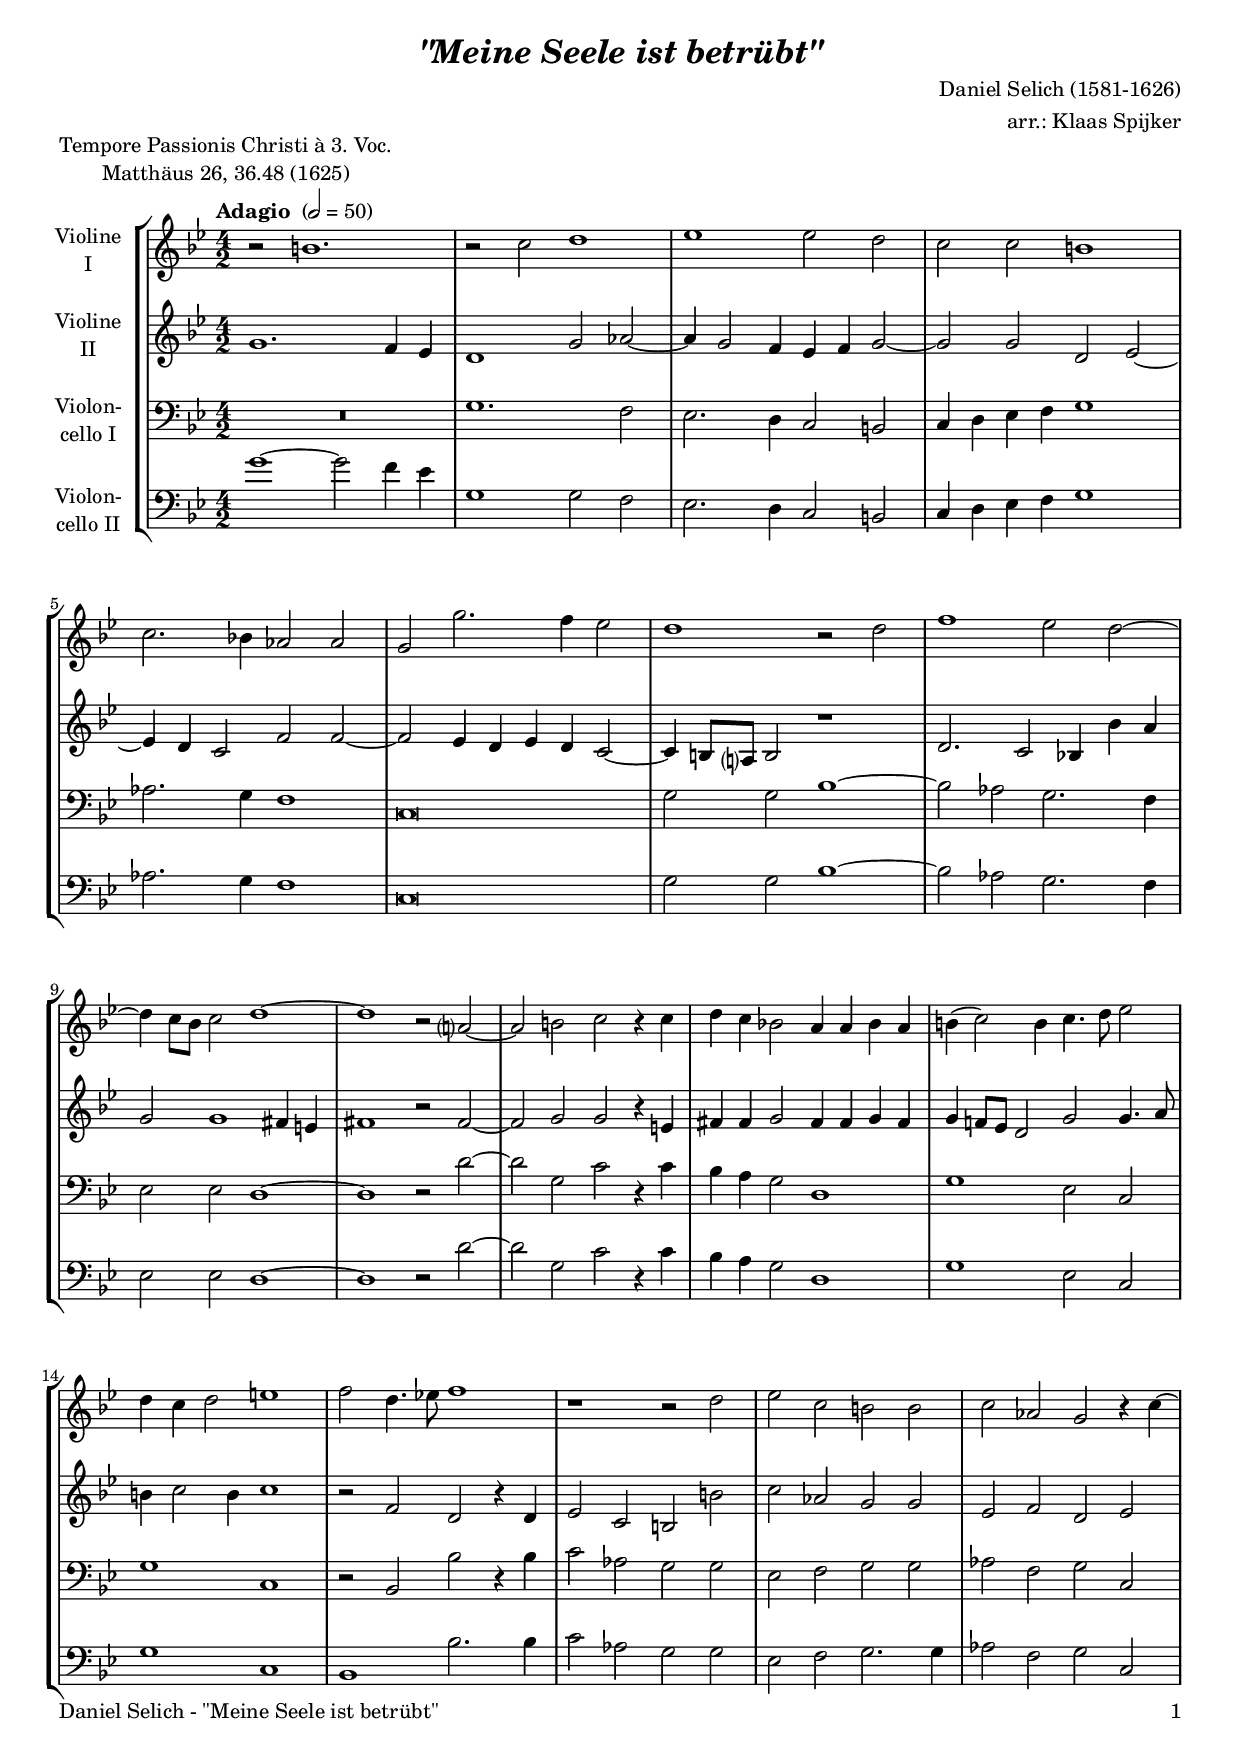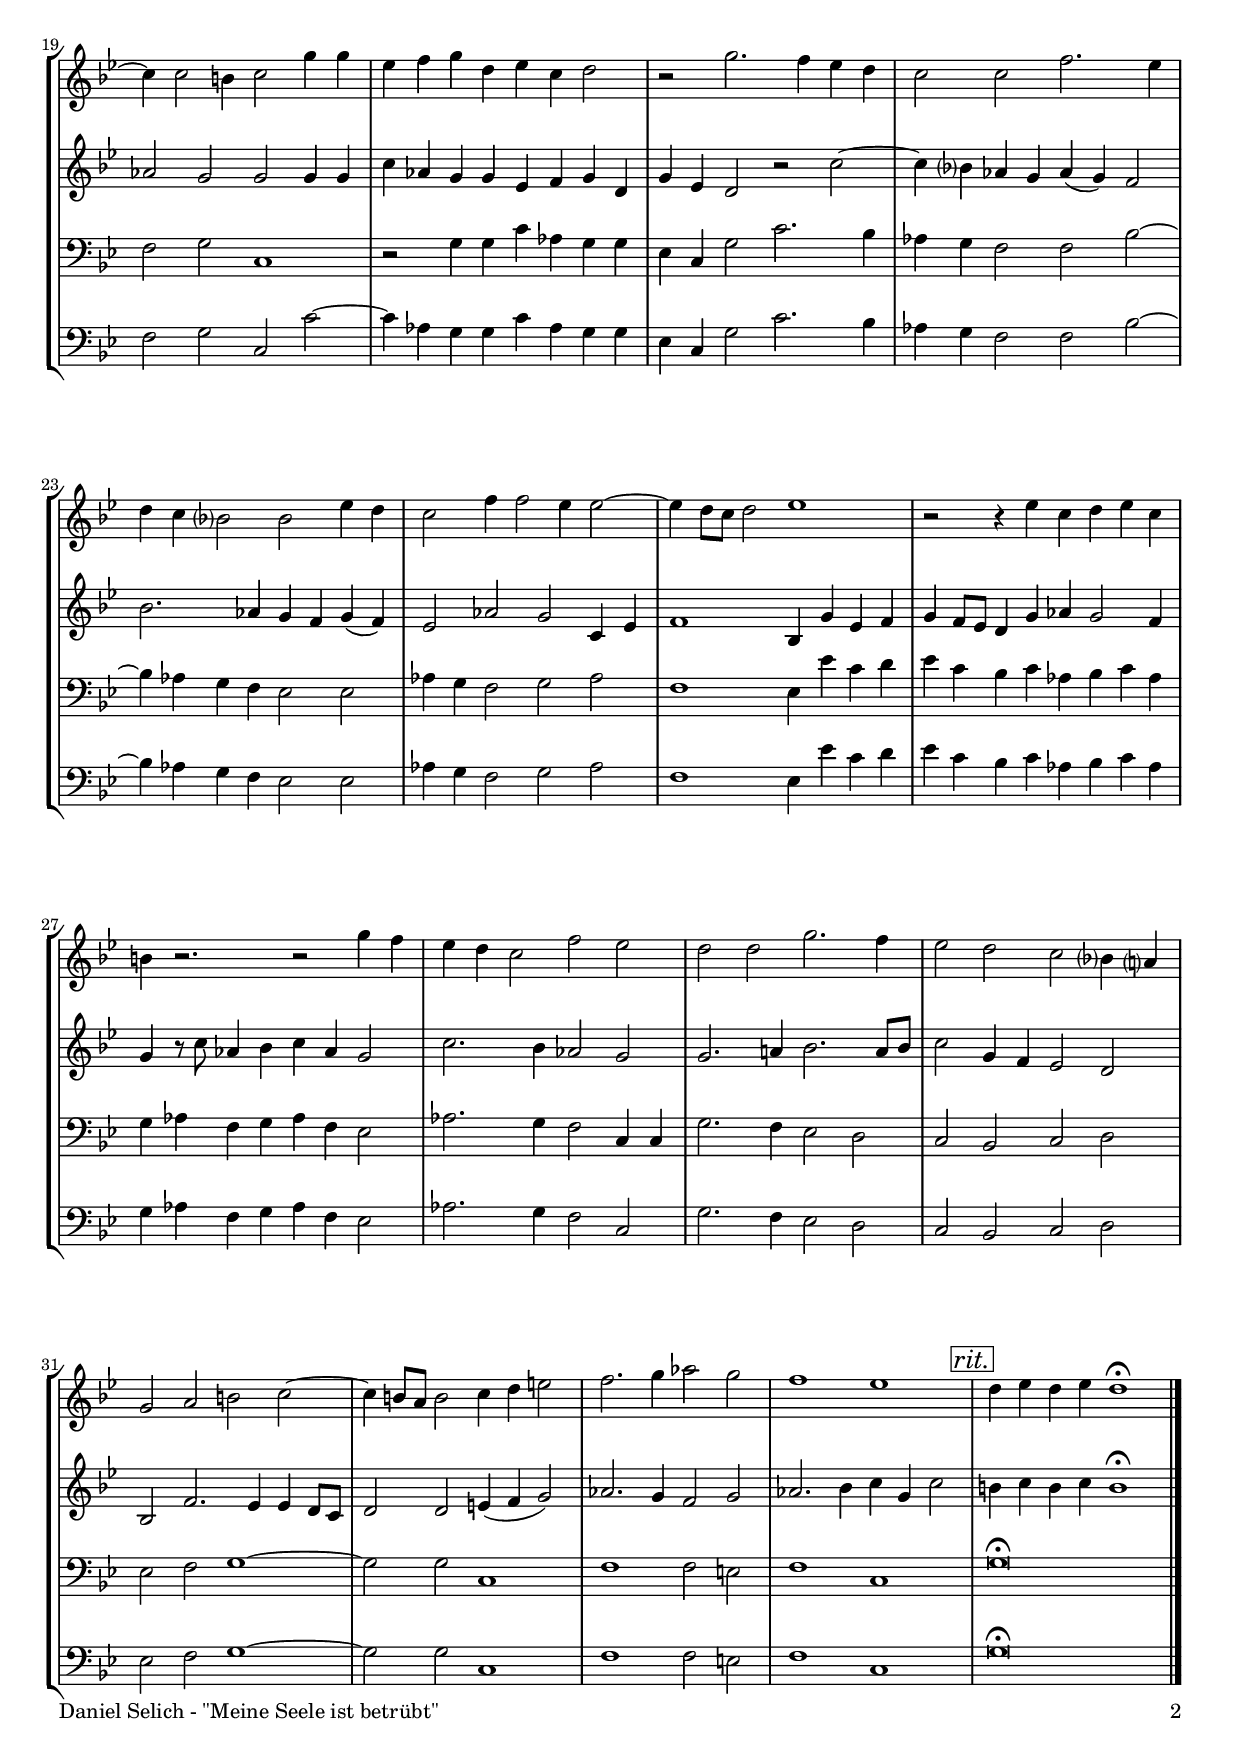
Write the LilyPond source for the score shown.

\version "2.24.1"
\include "deutsch.ly"

#(set-global-staff-size 18)

\header {
  title     = \markup \bold \italic "\"Meine Seele ist betrübt\""
  composer  = "Daniel Selich (1581-1626)"
  arranger  = "arr.: Klaas Spijker"
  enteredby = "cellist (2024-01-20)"
  piece     = \markup \center-column {
    "Tempore Passionis Christi à 3. Voc."
    "Matthäus 26, 36.48 (1625)"
  }
}

voiceconsts = {
  \key d \minor
  \time 4/2
  \clef "treble"
%  \numericTimeSignature
  \compressEmptyMeasures
  % Set default beaming for all staves
%  \set Timing.beamExceptions = #'()
%  \set Timing.baseMoment     = #(ly:make-moment 1 4)
%  \set Timing.beatStructure  = #'(1 1 1)
  \tempo "Adagio " 2=50
}

mist = "string ensemble 1"
mivl = "violin"
miba = "cello"
mipz = "pizzicato strings"

rit = \mark \markup \box \italic "rit."

va = \relative c' {
  \voiceconsts

  r2 fis1.
  r2 g a1
  b b2 a
  g g fis1
  g2. f!4 es2 es

  d d'2. c4 b2
  a1 r2 a
  c1 b2 a~

  a4 g8 f g2 a1~
  a r2 e?~
  e fis2 g r4 g
  a g f!2 e4 e f e

  fis( g2) fis4 g4. a8 b2
  a4 g a2 h1
  c2 a4. b!8 c1
  r r2 a

  b g fis fis
  g es d r4 g~
  g g2 fis4 g2 d'4 d
  b c d a b g a2

  r d2. c4 b a
  g2 g c2. b4
  a g f?2 f b4 a
  g2 c4 c2 b4 b2~
  b4 a8 g a2 b1
  r2 r4 b g a b g
  fis r2. r2 d'4 c
  b a g2 c b
  a a d2. c4

  b2 a g f?4 e?
  d2 e fis g~
  g4 fis8 e fis2 g4 a h2
  
  c2. d4 es2 d
  c1 b \rit
  a4 b a b a1\fermata \bar "|."
}

vb = \relative c' {
  \voiceconsts

  d1. c4 b
  a1 d2 es~
  es4 d2 c4 b c d2~
  d d a b~
  b4 a g2 c c~

  c b4 a b a g2~
  g4 fis8 e? fis2 r1
  a2. g2 f!4 f' e

  d2 d1 cis4 h
  cis1 r2 cis~
  cis d d r4 h
  cis cis d2 cis4 cis d cis

  d4 c!8 b a2 d d4. e8
  fis4 g2 fis4 g1
  r2 c, a r4 a
  b2 g fis fis'

  g es d d
  b c a b
  es d d d4 d
  g es d d b c d a

  d b a2 r g'~
  g4 f? es d es( d) c2
  f2. es4 d c d( c)

  b2 es d g,4 b
  c1 f,4 d' b c
  d c8 b a4 d es d2 c4

  d r8 g es4 f g es d2
  g2. f4 es2 d
  d2. e!4 f2. e8 f

  g2 d4 c b2 a
  f c'2. b4 b a8 g
  a2 a h4( c d2)

  es2. d4 c2 d
  es2. f4 g d g2 \rit
  fis4 g fis g fis1\fermata \bar "|."
}

vc = \relative c {
  \voiceconsts
  \clef "bass"

  R\breve
  d1. c2
  b2. a4 g2 fis
  g4 a b c d1
  es2. d4 c1

  g\breve
  d'2 d f1~
  f2 es d2. c4

  b2 b a1~
  a r2 a'~
  a d, g r4 g
  f e d2 a1

  d b2 g
  d'1 g,
  r2 f f' r4 f
  g2 es d d

  b c d d
  es c d g,
  c d g,1
  r2 d'4 d g es d d

  b g d'2 g2. f4
  es d c2 c f2~
  f4 es d c b2 b

  es4 d c2 d es
  c1 b4 b' g a
  b g f g es f g es

  d es c d es c b2
  es2. d4 c2 g4 g
  d'2. c4 b2 a

  g f g a
  b c d1~
  d2 d g,1

  c c2 h
  c1 g \rit
  d'\breve\fermata \bar "|."
}

vd = \relative c' {
  \voiceconsts
  \clef "bass"

  d1~ d2 c4 b
  d,1 d2 c
  b2. a4 g2 fis
  g4 a b c d1
  es2. d4 c1

  g\breve
  d'2 d f1~
  f2 es d2. c4

  b2 b a1~
  a r2 a'~
  a d, g r4 g
  f e d2 a1

  d b2 g
  d'1 g,
  f f'2. f4
  g2 es d d

  b c d2. d4
  es2 c d g,
  c d g, g'~
  g4 es d d g es d d

  b g d'2 g2. f4

  es d c2 c f~
  f4 es d c b2 b

  es4 d c2 d es
  c1 b4 b' g a
  b g f g es f g es
  d es c d es c b2
  es2. d4 c2 g
  d'2. c4 b2 a

  g f g a
  b c d1~
  d2 d g,1

  c c2 h
  c1 g \rit
  d'\breve\fermata \bar "|."
}


music = \new StaffGroup <<
      \new Staff {
	\set Staff.midiInstrument = \mivl
	\set Staff.instrumentName = \markup \center-column { "Violine" "I" }
	\transpose d g { \va }
      }

      \new Staff {
	\set Staff.midiInstrument = \mivl
	\set Staff.instrumentName = \markup \center-column { "Violine" "II" }
	\transpose d g { \vb }
      }

      \new Staff {
	\set Staff.midiInstrument = \miba
	\set Staff.instrumentName = \markup \center-column { "Violon-" "cello I" }
	\transpose d g { \vc }
      }

      \new Staff {
	\set Staff.midiInstrument = \miba
	\set Staff.instrumentName = \markup \center-column { "Violon-" "cello II" }
	\transpose d g { \vd }
      }
>>

\book {
  \paper {
    print-page-number = ##t
    print-first-page-number = ##t
    ragged-last-bottom = ##f
    oddHeaderMarkup = \markup \null
    evenHeaderMarkup = \markup \null
    oddFooterMarkup = \markup {
      \fill-line {
        \if \should-print-page-number
        "Daniel Selich - \"Meine Seele ist betrübt\"" \fromproperty #'page:page-number-string
      }
    }
    evenFooterMarkup = \oddFooterMarkup
  } \score {
    \music
    \layout {}
  }

  \score {
    \unfoldRepeats \music

    \midi {
      \context {
        \Score
      }
    }
  }
}